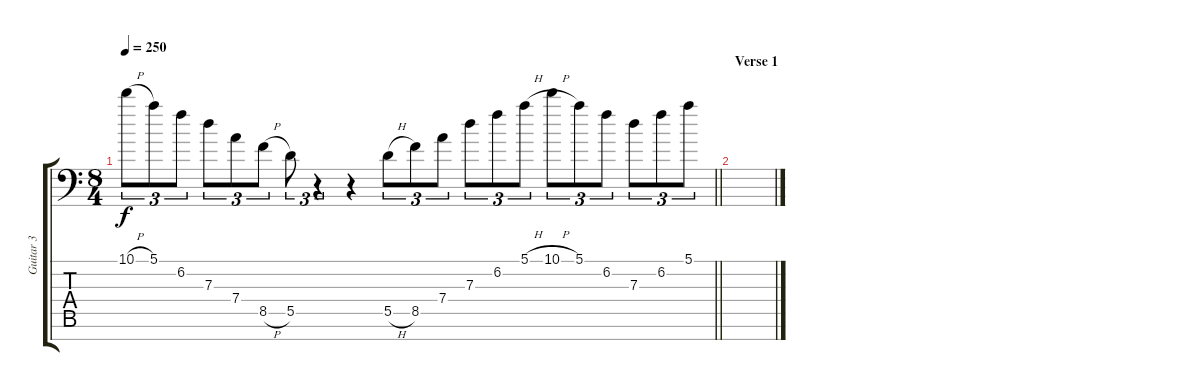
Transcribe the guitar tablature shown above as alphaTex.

\track ("Guitar 3" "Guitar 3") {instrument distortionguitar}
\staff {score tabs}
\tuning (E4 B3 G3 D3 A2 E2 A1) {hide}
\ts (8 4)
\tempo 250
\clef f4
\barLineRight lightlight
\ks c
10.1{h}.8{tu (3 2) dy f} 5.1.8{tu (3 2)} 6.2.8{tu (3 2)} 7.3.8{tu (3 2)} 7.4.8{tu (3 2)} 8.5{h}.8{tu (3 2)} 5.5.8{tu (3 2)} r.4{tu (3 2)} r.4 5.5{h}.8{tu (3 2)} 8.5.8{tu (3 2)} 7.4.8{tu (3 2)} 7.3.8{tu (3 2)} 6.2.8{tu (3 2)} 5.1{h}.8{tu (3 2)} 10.1{h}.8{tu (3 2)} 5.1.8{tu (3 2)} 6.2.8{tu (3 2)} 7.3.8{tu (3 2)} 6.2.8{tu (3 2)} 5.1.8{tu (3 2)} |
\section ("" "Verse 1")
